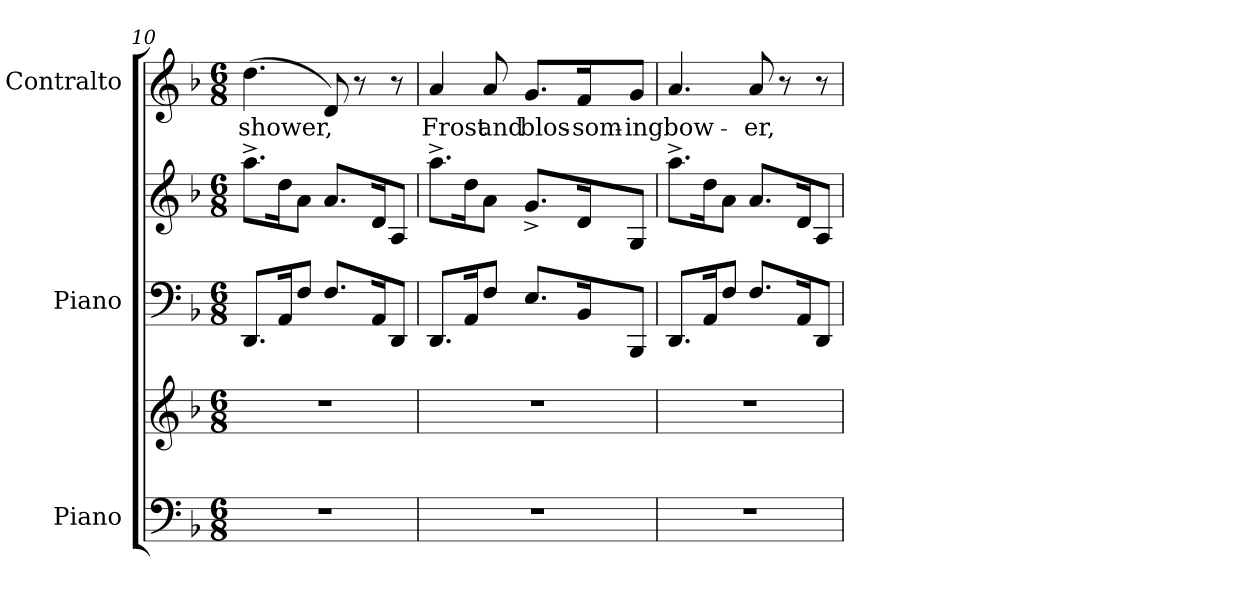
**kern	**kern	**kern	**kern	**kern	**text
*part3	*part3	*part2	*part2	*part1	*part1
*staff5	*staff4	*staff3	*staff2	*staff1	*staff1
*I"Piano	*	*I"Piano	*	*I"Contralto	*
*I'Pno	*	*I'Pno	*	*	*
*clefF4	*clefG2	*clefF4	*clefG2	*clefG2	*
*k[b-]	*k[b-]	*k[b-]	*k[b-]	*k[b-]	*
*M6/8	*M6/8	*M6/8	*M6/8	*M6/8	*
=10	=10	=10	=10	=10	=10
2.r	2.r	8.DD/L	8.aa^\L	(4.dd\	-shower,
.	.	16AA/K	16dd\K	.	.
.	.	8F/J	8a\J	.	.
.	.	8.F/L	8.a/L	8d/)	.
.	.	.	.	8r	.
.	.	16AA/K	16d/K	.	.
.	.	8DD/J	8A/J	8r	.
=11	=11	=11	=11	=11	=11
!	!	!	!	!LO:TX:a:color=#FFFFFF:t=.	!
2.r	2.r	8.DD/L	8.aa^\L	4a/	Frost
.	.	16AA/K	16dd\K	.	.
!	!	!	!	!LO:TX:a:color=#FFFFFF:t=.	!
.	.	8F/J	8a\J	8a/	and
.	.	8.E/L	8.g^>/L	8.g/L	blos-
.	.	16BB-/K	16d/K	16f/K	-som-
.	.	8BBB-/J	8G/J	8g/J	-ing
=12	=12	=12	=12	=12	=12
2.r	2.r	8.DD/L	8.aa^\L	4.a/	bow-
.	.	16AA/K	16dd\K	.	.
.	.	8F/J	8a\J	.	.
.	.	8.F/L	8.a/L	8a/	-er,
.	.	.	.	8r	.
.	.	16AA/K	16d/K	.	.
.	.	8DD/J	8A/J	8r	.
=	=	=	=	=	=
*-	*-	*-	*-	*-	*-
